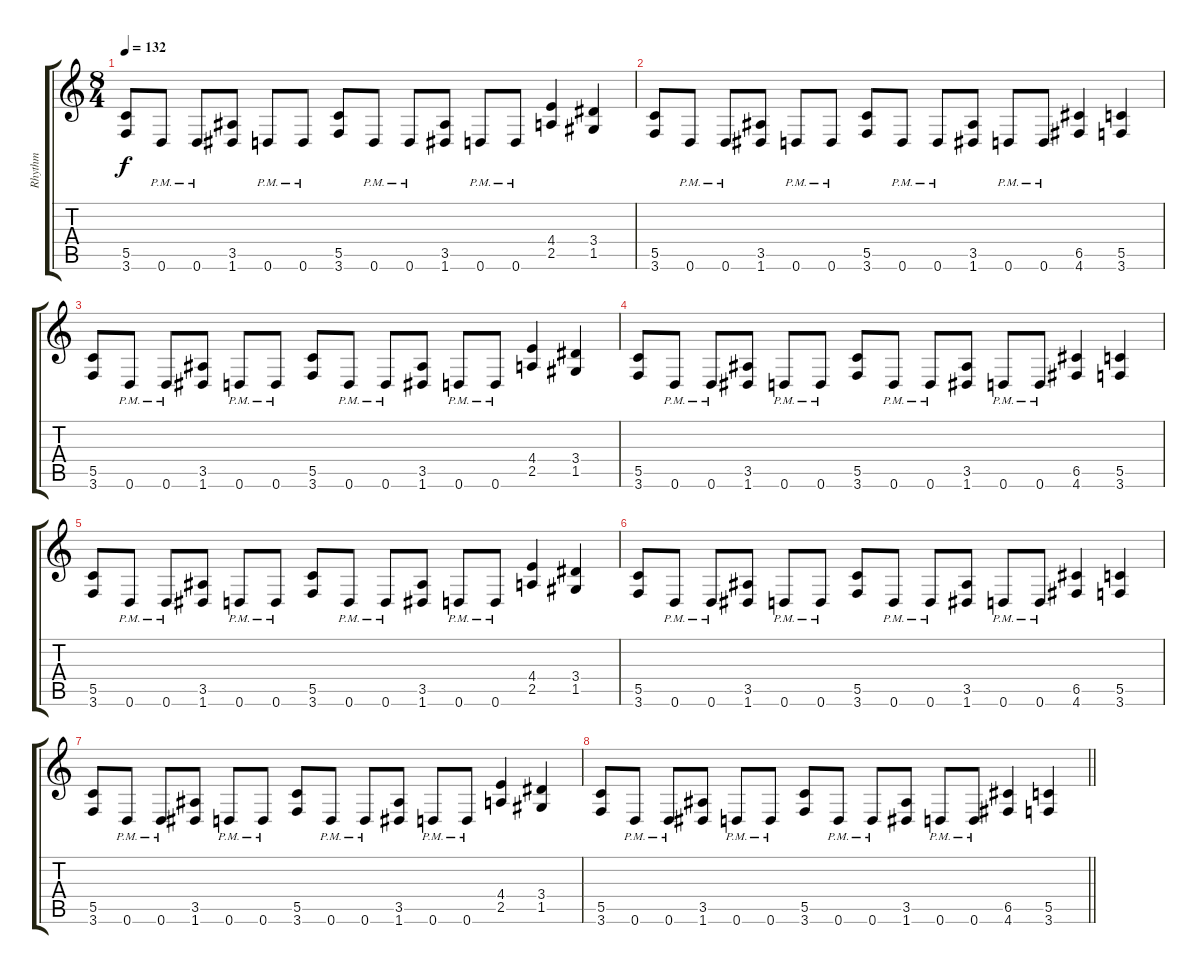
\track ("Rhythm" "Rhythm") {instrument overdrivenguitar}
\staff {score tabs}
\tuning (D4 A3 F3 C3 G2 D2) {hide}
\ts (8 4)
\tempo 132
\clef g2
\ks c
(5.5 3.6).8{dy f} 0.6{pm}.8 0.6{pm}.8 (3.5 1.6).8 0.6{pm}.8 0.6{pm}.8 (5.5 3.6).8 0.6{pm}.8 0.6{pm}.8 (3.5 1.6).8 0.6{pm}.8 0.6{pm}.8 (4.4 2.5).4 (3.4 1.5).4 |
(5.5 3.6).8 0.6{pm}.8 0.6{pm}.8 (3.5 1.6).8 0.6{pm}.8 0.6{pm}.8 (5.5 3.6).8 0.6{pm}.8 0.6{pm}.8 (3.5 1.6).8 0.6{pm}.8 0.6{pm}.8 (6.5 4.6).4 (5.5 3.6).4 |
(5.5 3.6).8 0.6{pm}.8 0.6{pm}.8 (3.5 1.6).8 0.6{pm}.8 0.6{pm}.8 (5.5 3.6).8 0.6{pm}.8 0.6{pm}.8 (3.5 1.6).8 0.6{pm}.8 0.6{pm}.8 (4.4 2.5).4 (3.4 1.5).4 |
(5.5 3.6).8 0.6{pm}.8 0.6{pm}.8 (3.5 1.6).8 0.6{pm}.8 0.6{pm}.8 (5.5 3.6).8 0.6{pm}.8 0.6{pm}.8 (3.5 1.6).8 0.6{pm}.8 0.6{pm}.8 (6.5 4.6).4 (5.5 3.6).4 |
(5.5 3.6).8 0.6{pm}.8 0.6{pm}.8 (3.5 1.6).8 0.6{pm}.8 0.6{pm}.8 (5.5 3.6).8 0.6{pm}.8 0.6{pm}.8 (3.5 1.6).8 0.6{pm}.8 0.6{pm}.8 (4.4 2.5).4 (3.4 1.5).4 |
(5.5 3.6).8 0.6{pm}.8 0.6{pm}.8 (3.5 1.6).8 0.6{pm}.8 0.6{pm}.8 (5.5 3.6).8 0.6{pm}.8 0.6{pm}.8 (3.5 1.6).8 0.6{pm}.8 0.6{pm}.8 (6.5 4.6).4 (5.5 3.6).4 |
(5.5 3.6).8 0.6{pm}.8 0.6{pm}.8 (3.5 1.6).8 0.6{pm}.8 0.6{pm}.8 (5.5 3.6).8 0.6{pm}.8 0.6{pm}.8 (3.5 1.6).8 0.6{pm}.8 0.6{pm}.8 (4.4 2.5).4 (3.4 1.5).4 |
\barLineRight lightlight
(5.5 3.6).8 0.6{pm}.8 0.6{pm}.8 (3.5 1.6).8 0.6{pm}.8 0.6{pm}.8 (5.5 3.6).8 0.6{pm}.8 0.6{pm}.8 (3.5 1.6).8 0.6{pm}.8 0.6{pm}.8 (6.5 4.6).4 (5.5 3.6).4
